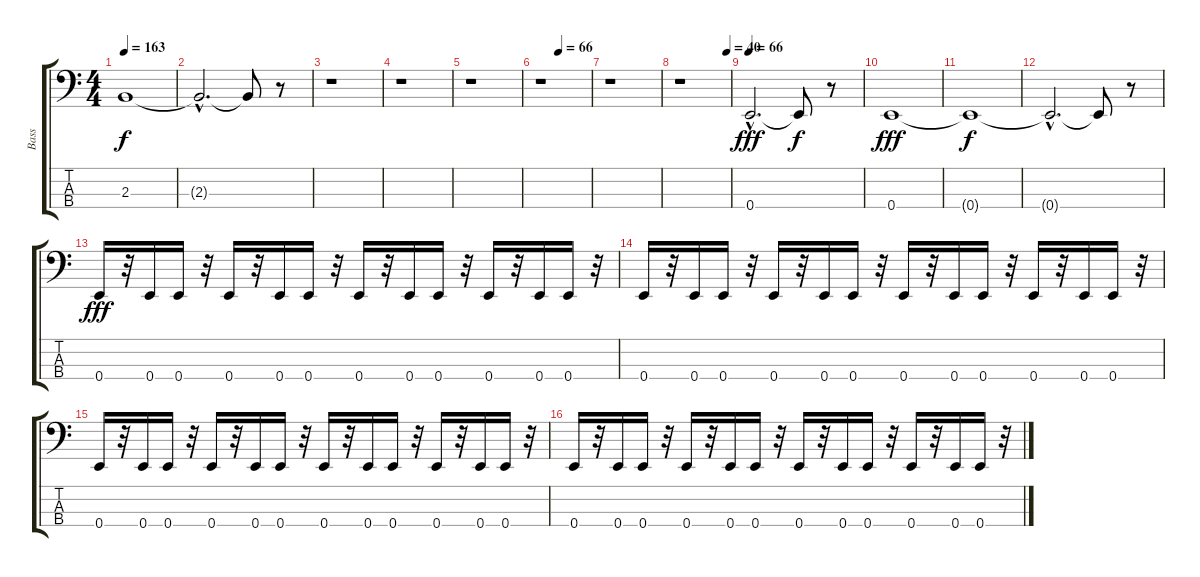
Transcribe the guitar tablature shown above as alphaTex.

\track ("Bass" "Bass") {instrument electricbassfinger}
\staff {score tabs}
\tuning (G2 D2 A1 E1) {hide}
\ts (4 4)
\tempo 163
\clef f4
\ks c
2.3{t}.1{dy f} |
2.3{hac t}.2{d} 2.3{t}.8 r.8 |
r.1 |
r.1 |
r.1 |
\tempo (66 0.375)
r.1 |
r.1 |
\tempo (40 0.9375)
r.1 |
\tempo 66
0.4{hac}.2{d dy fff} 0.4{t}.8{dy f} r.8 |
0.4.1{dy fff} |
0.4{t}.1{dy f} |
0.4{hac t}.2{d} 0.4{t}.8 r.8 |
0.4.16{dy fff} r.32 0.4.16 0.4.16 r.32 0.4.16 r.32 0.4.16 0.4.16 r.32 0.4.16 r.32 0.4.16 0.4.16 r.32 0.4.16 r.32 0.4.16 0.4.16 r.32 |
0.4.16 r.32 0.4.16 0.4.16 r.32 0.4.16 r.32 0.4.16 0.4.16 r.32 0.4.16 r.32 0.4.16 0.4.16 r.32 0.4.16 r.32 0.4.16 0.4.16 r.32 |
0.4.16 r.32 0.4.16 0.4.16 r.32 0.4.16 r.32 0.4.16 0.4.16 r.32 0.4.16 r.32 0.4.16 0.4.16 r.32 0.4.16 r.32 0.4.16 0.4.16 r.32 |
0.4.16 r.32 0.4.16 0.4.16 r.32 0.4.16 r.32 0.4.16 0.4.16 r.32 0.4.16 r.32 0.4.16 0.4.16 r.32 0.4.16 r.32 0.4.16 0.4.16 r.32
